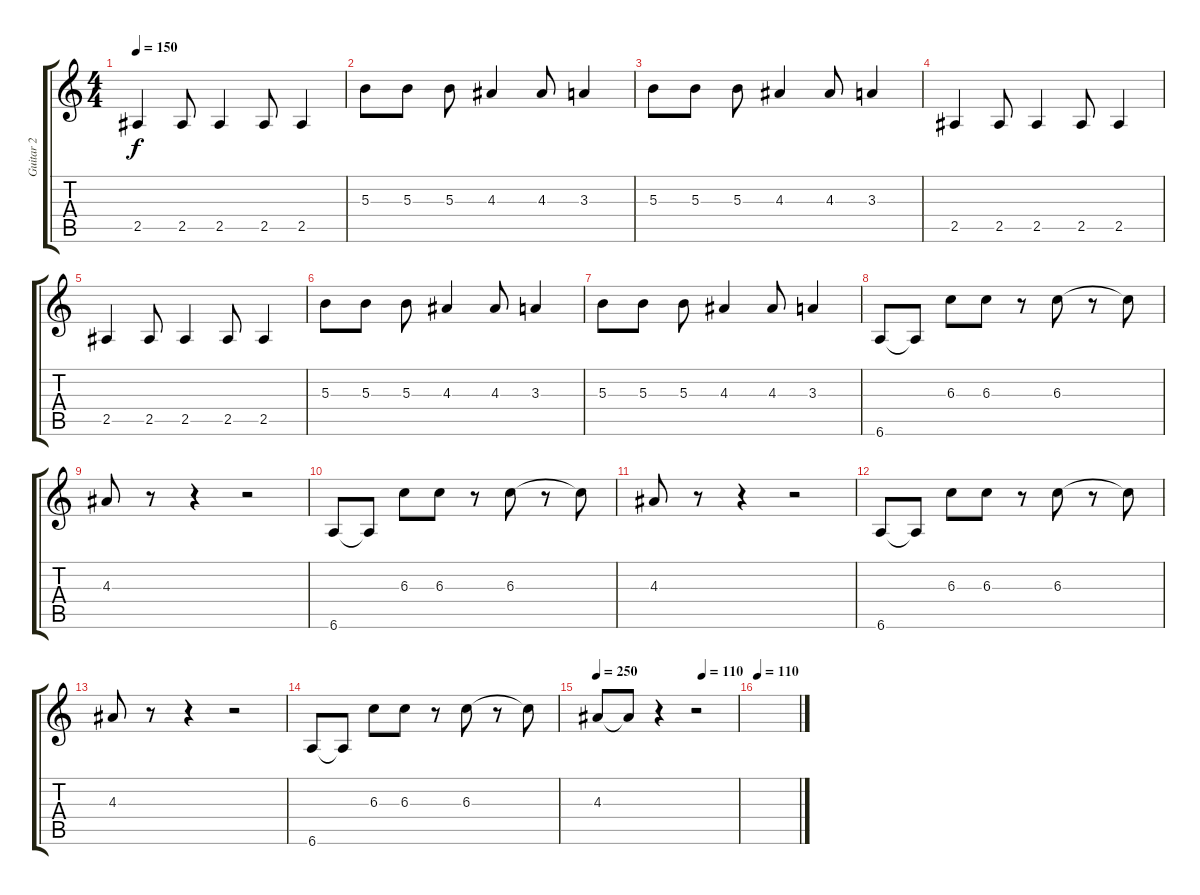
\track ("Guitar 2" "Guitar 2") {instrument overdrivenguitar}
\staff {score tabs}
\tuning (Eb4 Bb3 Gb3 Db3 Ab2 Eb2) {hide}
\ts (4 4)
\tempo 150
\clef g2
\ks c
2.5.4{dy f} 2.5.8 2.5.4 2.5.8 2.5.4 |
5.3.8 5.3.8 5.3.8 4.3.4 4.3.8 3.3.4 |
5.3.8 5.3.8 5.3.8 4.3.4 4.3.8 3.3.4 |
2.5.4 2.5.8 2.5.4 2.5.8 2.5.4 |
2.5.4 2.5.8 2.5.4 2.5.8 2.5.4 |
5.3.8 5.3.8 5.3.8 4.3.4 4.3.8 3.3.4 |
5.3.8 5.3.8 5.3.8 4.3.4 4.3.8 3.3.4 |
6.6.8 6.6{t}.8 6.3.8 6.3.8 r.8 6.3.8 r.8 6.3{t}.8 |
4.3.8 r.8 r.4 r.2 |
6.6.8 6.6{t}.8 6.3.8 6.3.8 r.8 6.3.8 r.8 6.3{t}.8 |
4.3.8 r.8 r.4 r.2 |
6.6.8 6.6{t}.8 6.3.8 6.3.8 r.8 6.3.8 r.8 6.3{t}.8 |
4.3.8 r.8 r.4 r.2 |
6.6.8 6.6{t}.8 6.3.8 6.3.8 r.8 6.3.8 r.8 6.3{t}.8 |
\tempo 250
\tempo (110 0.75)
4.3.8 4.3{t}.8 r.4 r.2 |
\tempo 110
